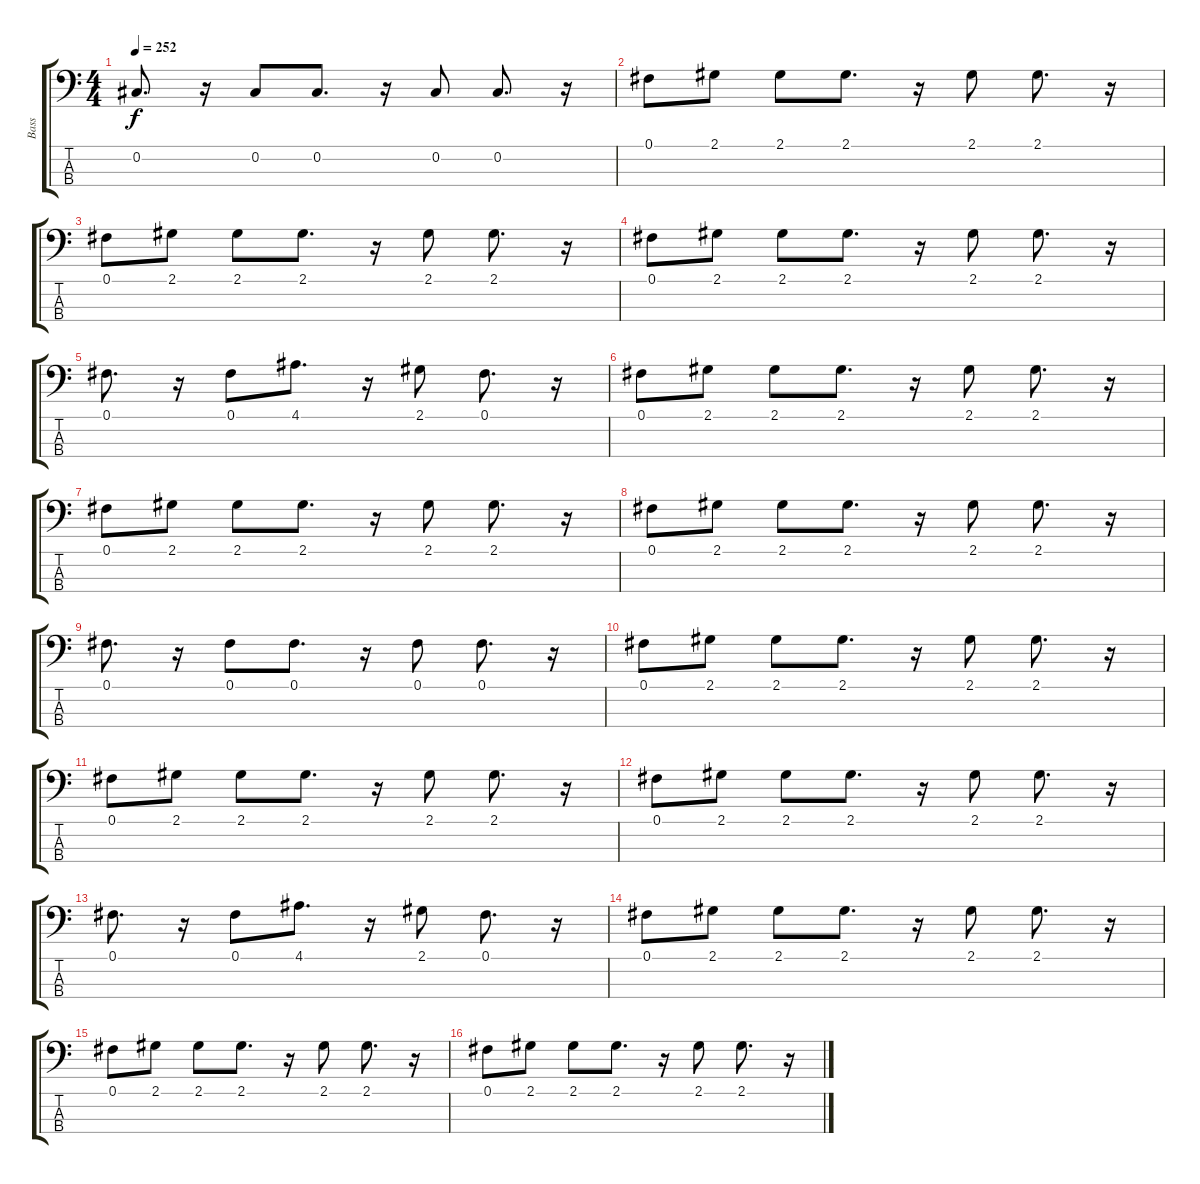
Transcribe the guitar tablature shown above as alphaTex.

\track ("Bass" "Bass") {instrument electricbassfinger}
\staff {score tabs}
\tuning (Gb2 Db2 Ab1 Eb1) {hide}
\ts (4 4)
\tempo 252
\clef f4
\ks c
0.2.8{d dy f} r.16 0.2.8 0.2.8{d} r.16 0.2.8 0.2.8{d} r.16 |
0.1.8 2.1.8 2.1.8 2.1.8{d} r.16 2.1.8 2.1.8{d} r.16 |
0.1.8 2.1.8 2.1.8 2.1.8{d} r.16 2.1.8 2.1.8{d} r.16 |
0.1.8 2.1.8 2.1.8 2.1.8{d} r.16 2.1.8 2.1.8{d} r.16 |
0.1.8{d} r.16 0.1.8 4.1.8{d} r.16 2.1.8 0.1.8{d} r.16 |
0.1.8 2.1.8 2.1.8 2.1.8{d} r.16 2.1.8 2.1.8{d} r.16 |
0.1.8 2.1.8 2.1.8 2.1.8{d} r.16 2.1.8 2.1.8{d} r.16 |
0.1.8 2.1.8 2.1.8 2.1.8{d} r.16 2.1.8 2.1.8{d} r.16 |
0.1.8{d} r.16 0.1.8 0.1.8{d} r.16 0.1.8 0.1.8{d} r.16 |
0.1.8 2.1.8 2.1.8 2.1.8{d} r.16 2.1.8 2.1.8{d} r.16 |
0.1.8 2.1.8 2.1.8 2.1.8{d} r.16 2.1.8 2.1.8{d} r.16 |
0.1.8 2.1.8 2.1.8 2.1.8{d} r.16 2.1.8 2.1.8{d} r.16 |
0.1.8{d} r.16 0.1.8 4.1.8{d} r.16 2.1.8 0.1.8{d} r.16 |
0.1.8 2.1.8 2.1.8 2.1.8{d} r.16 2.1.8 2.1.8{d} r.16 |
0.1.8 2.1.8 2.1.8 2.1.8{d} r.16 2.1.8 2.1.8{d} r.16 |
0.1.8 2.1.8 2.1.8 2.1.8{d} r.16 2.1.8 2.1.8{d} r.16
